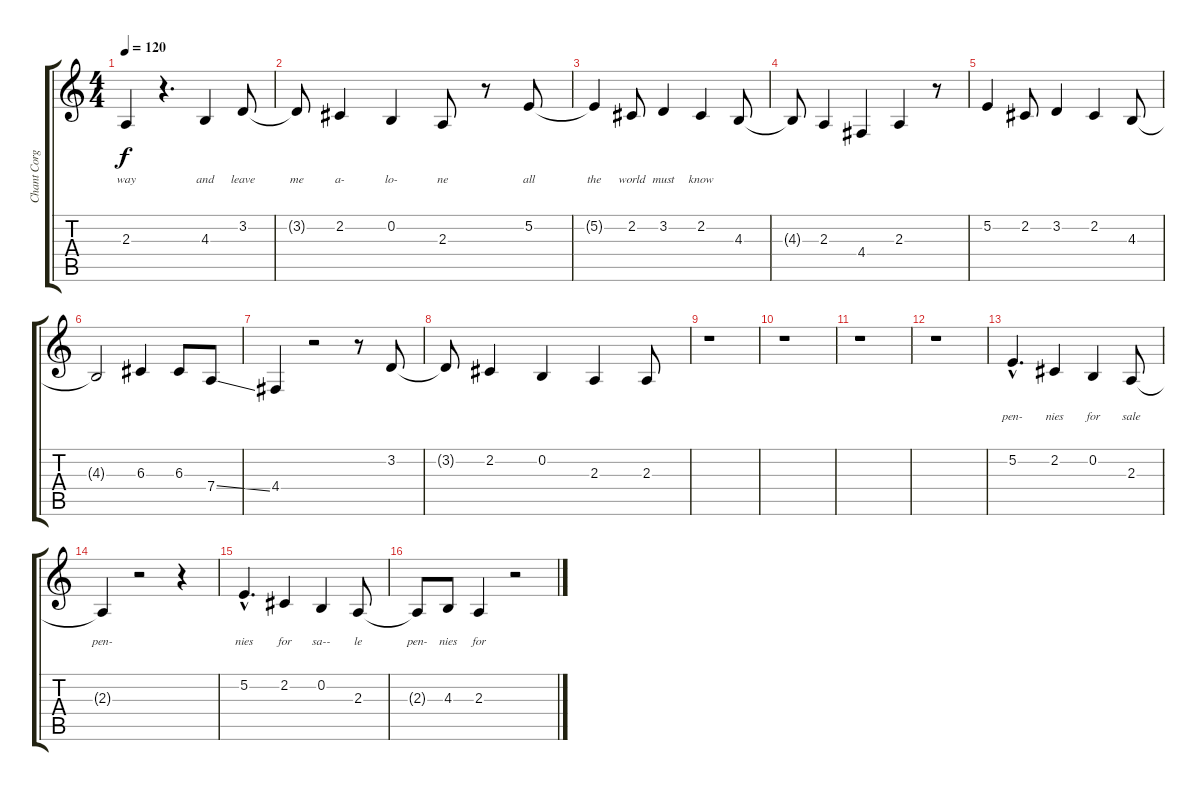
\track ("Chant Corgan" "Chant Corg") {instrument drawbarorgan}
\staff {score tabs}
\tuning (E4 B3 G3 D3 A2 E2) {hide}
\ts (4 4)
\tempo 120
\clef g2
\ks c
2.3{t}.4{lyrics (0 "") lyrics (1 "way") lyrics (2 "") lyrics (3 "") lyrics (4 "") dy f} r.4{d} 4.3.4{lyrics (0 "") lyrics (1 "and") lyrics (2 "") lyrics (3 "") lyrics (4 "")} 3.2.8{lyrics (0 "") lyrics (1 "leave") lyrics (2 "") lyrics (3 "") lyrics (4 "")} |
3.2{t}.8{lyrics (0 "") lyrics (1 "me") lyrics (2 "") lyrics (3 "") lyrics (4 "")} 2.2.4{lyrics (0 "") lyrics (1 "a-") lyrics (2 "") lyrics (3 "") lyrics (4 "")} 0.2.4{lyrics (0 "") lyrics (1 "lo-") lyrics (2 "") lyrics (3 "") lyrics (4 "")} 2.3.8{lyrics (0 "") lyrics (1 "ne") lyrics (2 "") lyrics (3 "") lyrics (4 "")} r.8 5.2.8{lyrics (0 "") lyrics (1 "all") lyrics (2 "") lyrics (3 "") lyrics (4 "")} |
5.2{t}.4{lyrics (0 "") lyrics (1 "the") lyrics (2 "") lyrics (3 "") lyrics (4 "")} 2.2.8{lyrics (0 "") lyrics (1 "world") lyrics (2 "") lyrics (3 "") lyrics (4 "")} 3.2.4{lyrics (0 "") lyrics (1 "must") lyrics (2 "") lyrics (3 "") lyrics (4 "")} 2.2.4{lyrics (0 "") lyrics (1 "know") lyrics (2 "") lyrics (3 "") lyrics (4 "")} 4.3.8 |
4.3{t}.8 2.3.4 4.4.4 2.3.4 r.8 |
5.2.4 2.2.8 3.2.4 2.2.4 4.3.8 |
4.3{t}.2 6.3.4 6.3.8 7.4{ss}.8 |
4.4.4 r.2 r.8 3.2.8 |
3.2{t}.8 2.2.4 0.2.4 2.3.4 2.3.8 |
\section ("" "")
r.1 |
r.1 |
r.1 |
r.1 |
5.2{hac}.4{d lyrics (0 "") lyrics (1 "") lyrics (2 "pen-") lyrics (3 "") lyrics (4 "")} 2.2.4{lyrics (0 "") lyrics (1 "") lyrics (2 "nies") lyrics (3 "") lyrics (4 "")} 0.2.4{lyrics (0 "") lyrics (1 "") lyrics (2 "for") lyrics (3 "") lyrics (4 "")} 2.3.8{lyrics (0 "") lyrics (1 "") lyrics (2 "sale") lyrics (3 "") lyrics (4 "")} |
2.3{t}.4{lyrics (0 "") lyrics (1 "") lyrics (2 "pen-") lyrics (3 "") lyrics (4 "")} r.2 r.4 |
5.2{hac}.4{d lyrics (0 "") lyrics (1 "") lyrics (2 "nies") lyrics (3 "") lyrics (4 "")} 2.2.4{lyrics (0 "") lyrics (1 "") lyrics (2 "for") lyrics (3 "") lyrics (4 "")} 0.2.4{lyrics (0 "") lyrics (1 "") lyrics (2 "sa--") lyrics (3 "") lyrics (4 "")} 2.3.8{lyrics (0 "") lyrics (1 "") lyrics (2 "le") lyrics (3 "") lyrics (4 "")} |
2.3{t}.8{lyrics (0 "") lyrics (1 "") lyrics (2 "pen-") lyrics (3 "") lyrics (4 "")} 4.3.8{lyrics (0 "") lyrics (1 "") lyrics (2 "nies") lyrics (3 "") lyrics (4 "")} 2.3.4{lyrics (0 "") lyrics (1 "") lyrics (2 "for") lyrics (3 "") lyrics (4 "")} r.2
